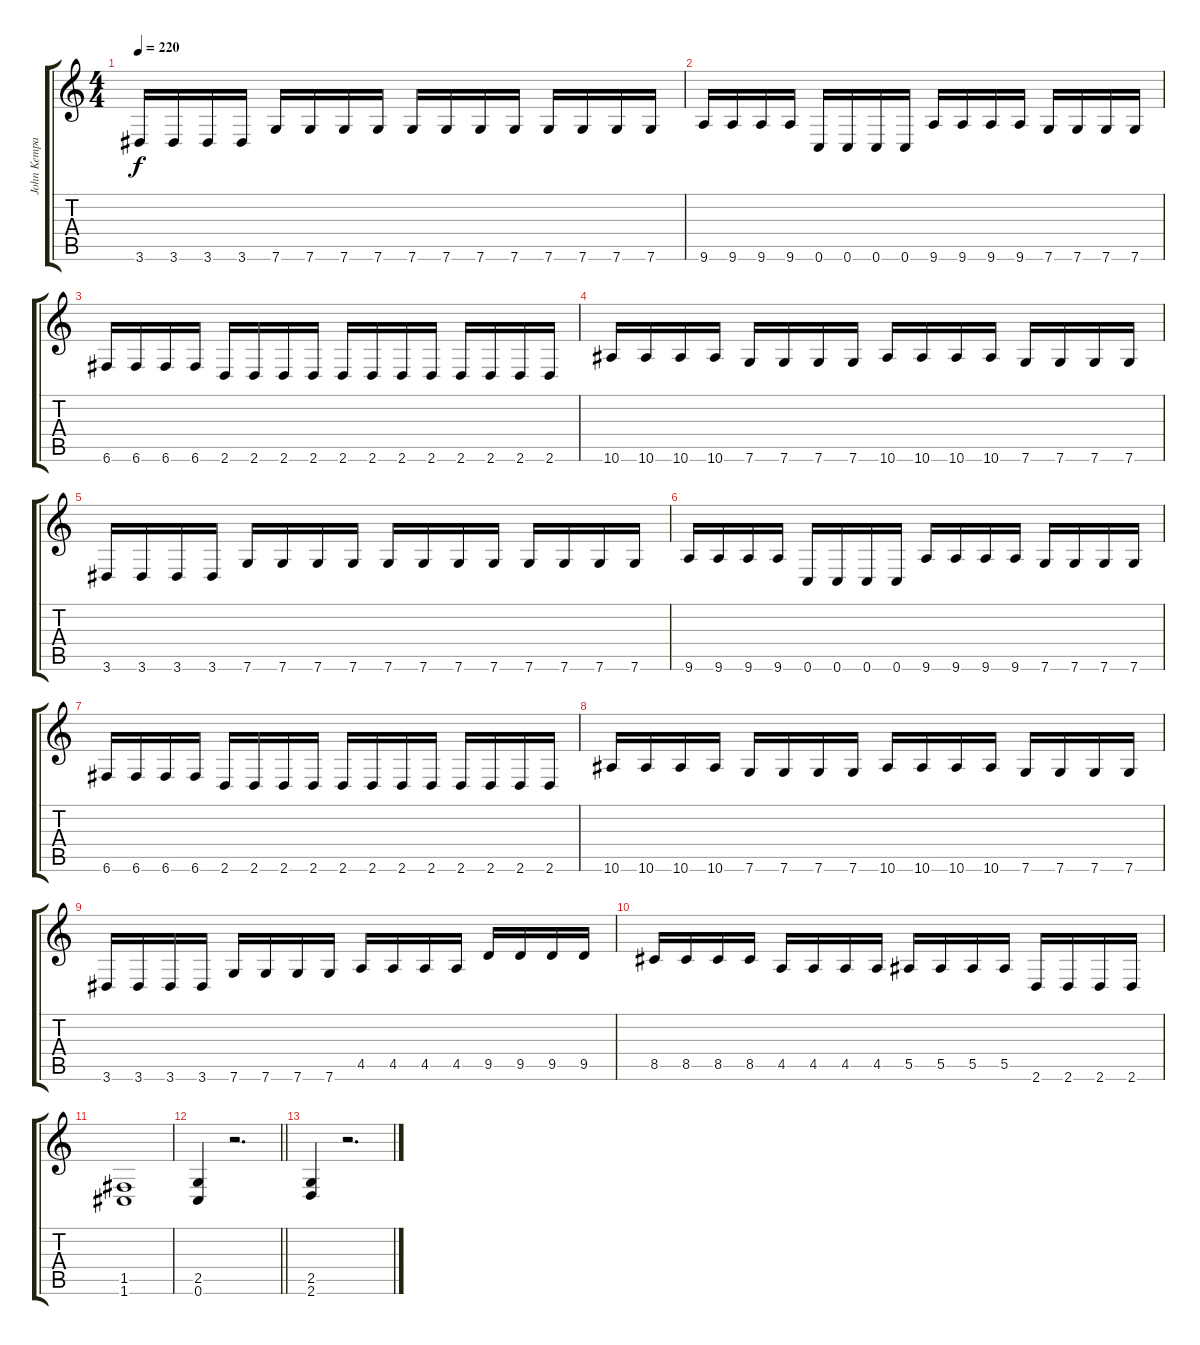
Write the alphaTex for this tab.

\track ("John Kempainen" "John Kempa") {instrument distortionguitar}
\staff {score tabs}
\tuning (C4 G3 Eb3 Bb2 F2 C2) {hide}
\ts (4 4)
\tempo 220
\clef g2
\ks c
3.6.16{dy f} 3.6.16 3.6.16 3.6.16 7.6.16 7.6.16 7.6.16 7.6.16 7.6.16 7.6.16 7.6.16 7.6.16 7.6.16 7.6.16 7.6.16 7.6.16 |
9.6.16 9.6.16 9.6.16 9.6.16 0.6.16 0.6.16 0.6.16 0.6.16 9.6.16 9.6.16 9.6.16 9.6.16 7.6.16 7.6.16 7.6.16 7.6.16 |
6.6.16 6.6.16 6.6.16 6.6.16 2.6.16 2.6.16 2.6.16 2.6.16 2.6.16 2.6.16 2.6.16 2.6.16 2.6.16 2.6.16 2.6.16 2.6.16 |
10.6.16 10.6.16 10.6.16 10.6.16 7.6.16 7.6.16 7.6.16 7.6.16 10.6.16 10.6.16 10.6.16 10.6.16 7.6.16 7.6.16 7.6.16 7.6.16 |
3.6.16 3.6.16 3.6.16 3.6.16 7.6.16 7.6.16 7.6.16 7.6.16 7.6.16 7.6.16 7.6.16 7.6.16 7.6.16 7.6.16 7.6.16 7.6.16 |
9.6.16 9.6.16 9.6.16 9.6.16 0.6.16 0.6.16 0.6.16 0.6.16 9.6.16 9.6.16 9.6.16 9.6.16 7.6.16 7.6.16 7.6.16 7.6.16 |
6.6.16 6.6.16 6.6.16 6.6.16 2.6.16 2.6.16 2.6.16 2.6.16 2.6.16 2.6.16 2.6.16 2.6.16 2.6.16 2.6.16 2.6.16 2.6.16 |
10.6.16 10.6.16 10.6.16 10.6.16 7.6.16 7.6.16 7.6.16 7.6.16 10.6.16 10.6.16 10.6.16 10.6.16 7.6.16 7.6.16 7.6.16 7.6.16 |
3.6.16 3.6.16 3.6.16 3.6.16 7.6.16 7.6.16 7.6.16 7.6.16 4.5.16 4.5.16 4.5.16 4.5.16 9.5.16 9.5.16 9.5.16 9.5.16 |
8.5.16 8.5.16 8.5.16 8.5.16 4.5.16 4.5.16 4.5.16 4.5.16 5.5.16 5.5.16 5.5.16 5.5.16 2.6.16 2.6.16 2.6.16 2.6.16 |
(1.5 1.6).1 |
\barLineRight lightlight
(2.5 0.6).4 r.2{d} |
(2.5 2.6).4 r.2{d}
